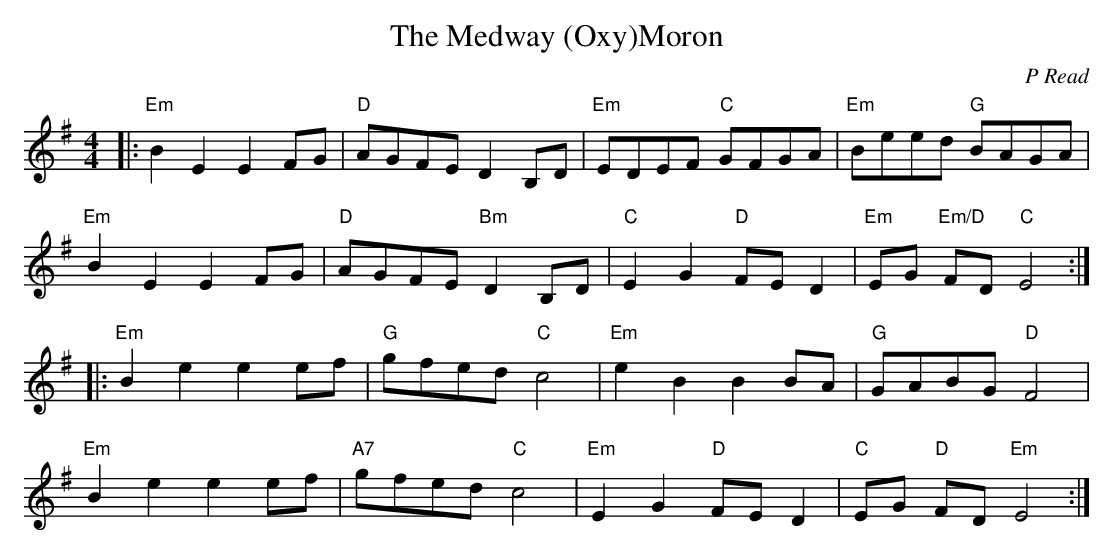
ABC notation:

X:1
T:Medway (Oxy)Moron, The
C:P Read
L:1/4
M:4/4
K:G
V:1
|: "Em" B E E F/G/ | "D" A/G/F/E/ D B,/D/ | "Em" E/D/E/F/ "C" G/F/G/A/ | "Em" B/e/e/d/ "G" B/A/G/A/ |
"Em" B E E F/G/ | "D" A/G/F/E/ "Bm" D B,/D/ | "C" E G "D" F/E/ D | "Em" E/G/ "Em/D"F/D/ "C" E2 :|
|:"Em" B e e e/f/ | "G" g/f/e/d/ "C" c2 | "Em" e B B B/A/ | "G" G/A/B/G/ "D" F2 |
"Em" B e e e/f/ | "A7" g/f/e/d/ "C" c2 | "Em" E G "D" F/E/ D | "C" E/G/ "D"F/D/ "Em" E2 :|
